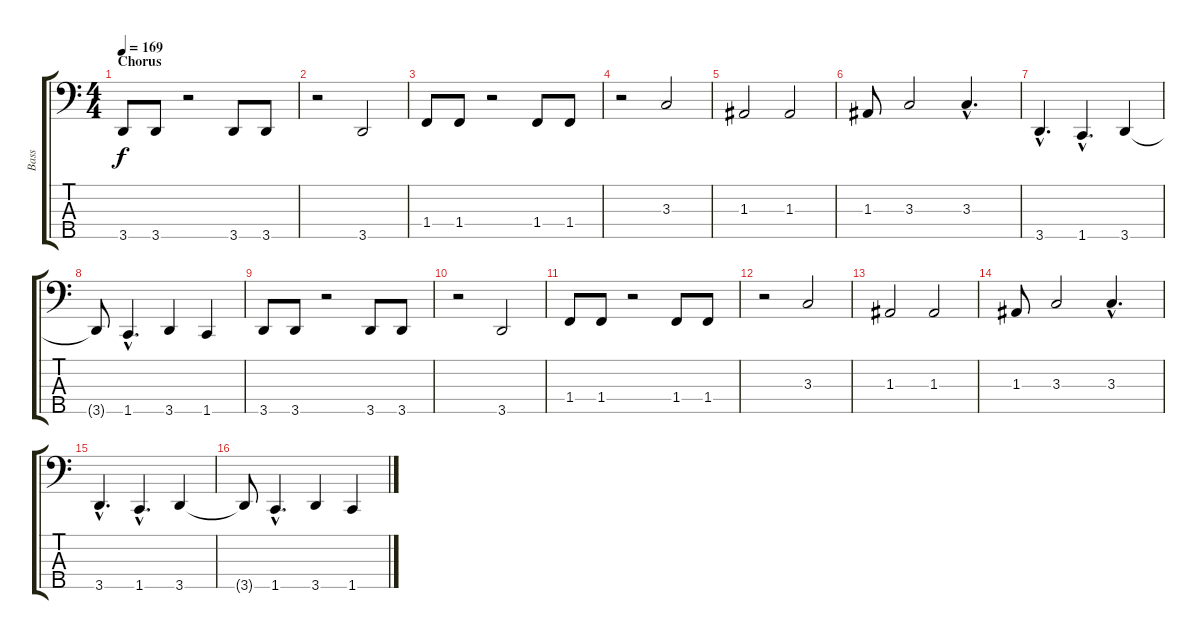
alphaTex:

\track ("Bass" "Bass") {instrument electricbassfinger}
\staff {score tabs}
\tuning (G2 D2 A1 E1 B0) {hide}
\ts (4 4)
\section ("" "Chorus")
\tempo 169
\clef f4
\ks c
3.5.8{dy f} 3.5.8 r.2 3.5.8 3.5.8 |
r.2 3.5.2 |
1.4.8 1.4.8 r.2 1.4.8 1.4.8 |
r.2 3.3.2 |
1.3.2 1.3.2 |
1.3.8 3.3.2 3.3{hac}.4{d} |
3.5{hac}.4{d} 1.5{hac}.4{d} 3.5.4 |
3.5{t}.8 1.5{hac}.4{d} 3.5.4 1.5.4 |
3.5.8 3.5.8 r.2 3.5.8 3.5.8 |
r.2 3.5.2 |
1.4.8 1.4.8 r.2 1.4.8 1.4.8 |
r.2 3.3.2 |
1.3.2 1.3.2 |
1.3.8 3.3.2 3.3{hac}.4{d} |
3.5{hac}.4{d} 1.5{hac}.4{d} 3.5.4 |
3.5{t}.8 1.5{hac}.4{d} 3.5.4 1.5.4
